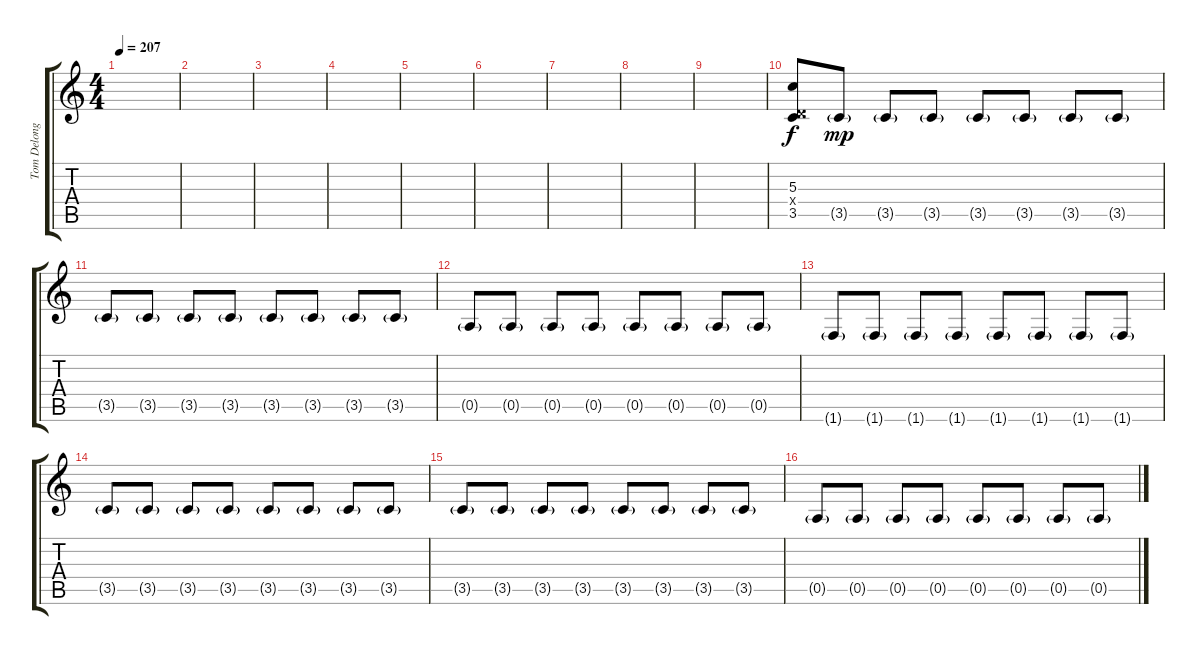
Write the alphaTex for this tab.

\track ("Tom Delong (Distortion 2)" "Tom Delong") {instrument distortionguitar}
\staff {score tabs}
\tuning (E4 B3 G3 D3 A2 E2) {hide}
\ts (4 4)
\tempo 207
\clef g2
\ks c
|
|
|
|
|
|
|
|
|
(5.3 0.4{x} 3.5).8 3.5{g}.8{dy mp} 3.5{g}.8 3.5{g}.8 3.5{g}.8 3.5{g}.8 3.5{g}.8 3.5{g}.8 |
3.5{g}.8 3.5{g}.8 3.5{g}.8 3.5{g}.8 3.5{g}.8 3.5{g}.8 3.5{g}.8 3.5{g}.8 |
0.5{g}.8 0.5{g}.8 0.5{g}.8 0.5{g}.8 0.5{g}.8 0.5{g}.8 0.5{g}.8 0.5{g}.8 |
1.6{g}.8 1.6{g}.8 1.6{g}.8 1.6{g}.8 1.6{g}.8 1.6{g}.8 1.6{g}.8 1.6{g}.8 |
3.5{g}.8 3.5{g}.8 3.5{g}.8 3.5{g}.8 3.5{g}.8 3.5{g}.8 3.5{g}.8 3.5{g}.8 |
3.5{g}.8 3.5{g}.8 3.5{g}.8 3.5{g}.8 3.5{g}.8 3.5{g}.8 3.5{g}.8 3.5{g}.8 |
0.5{g}.8 0.5{g}.8 0.5{g}.8 0.5{g}.8 0.5{g}.8 0.5{g}.8 0.5{g}.8 0.5{g}.8
